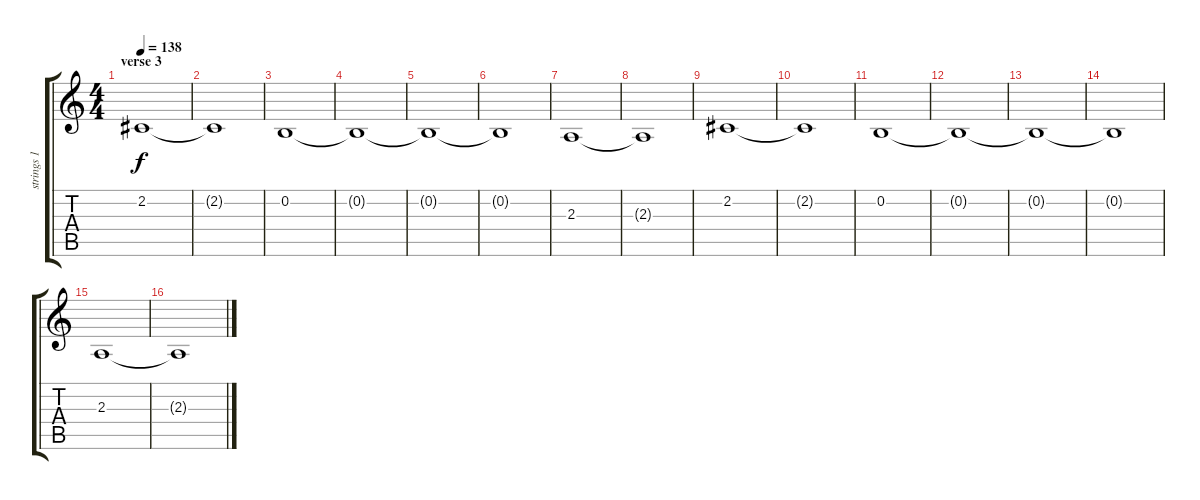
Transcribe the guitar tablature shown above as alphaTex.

\track ("strings 1" "strings 1") {instrument stringensemble1}
\staff {score tabs}
\tuning (E4 B3 G3 D3 A2 E2) {hide}
\ts (4 4)
\section ("" "verse 3")
\tempo 138
\clef g2
\ks c
2.2.1{dy f volume 9} |
2.2{t}.1 |
0.2.1 |
0.2{t}.1 |
0.2{t}.1 |
0.2{t}.1 |
2.3.1 |
2.3{t}.1 |
2.2.1 |
2.2{t}.1 |
0.2.1 |
0.2{t}.1 |
0.2{t}.1 |
0.2{t}.1 |
2.3.1 |
2.3{t}.1
